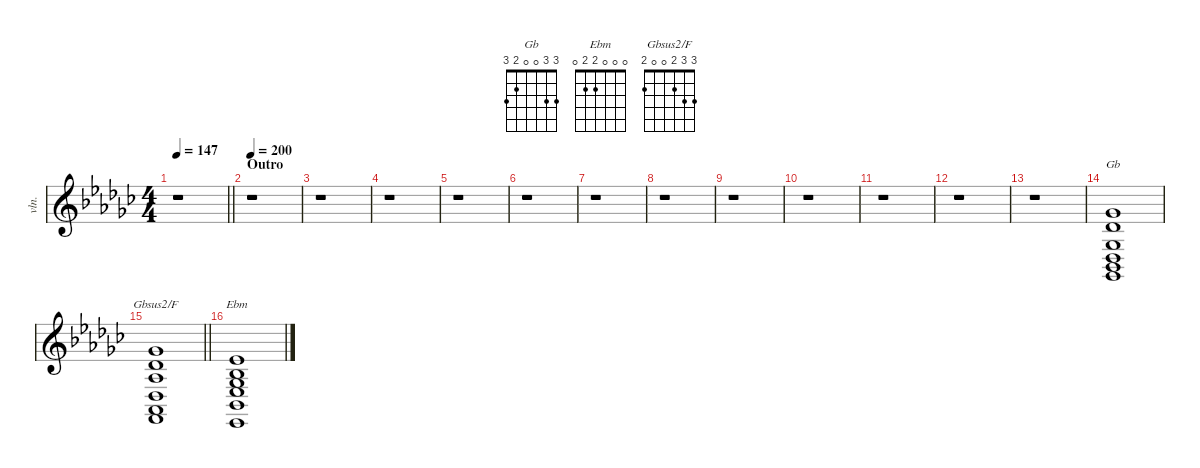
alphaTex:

\defaultSystemsLayout 8
\hideDynamics
\bracketExtendMode nobrackets
\otherSystemsTrackNameOrientation horizontal
\track ("Keyboards 2" "vln.") {defaultSystemsLayout 8 instrument stringensemble1}
\staff {score}
\tuning (Eb4 Bb3 Gb3 Db3 Ab2 Eb2)
\chord ("Gb" 3 3 0 0 2 3) {showfingering false}
\chord ("Ebm" 0 0 0 2 2 0) {showfingering false}
\chord ("Gbsus2/F" 3 3 2 0 0 2) {showfingering false}
\ts (4 4)
\tempo 147
\clef g2
\barLineRight lightlight
\ks ebminor
r.1{dy f beam Down} |
\section ("" "Outro")
\tempo 200
r.1{beam Down} |
r.1{beam Down} |
r.1{beam Down} |
r.1{beam Down} |
r.1{beam Down} |
r.1{beam Down} |
r.1{beam Down} |
r.1{beam Down} |
r.1{beam Down} |
r.1{beam Down} |
r.1{beam Down} |
r.1{beam Down} |
(3.1{acc b} 3.2{acc b} 0.3{acc b} 0.4{acc b} 2.5{acc b} 3.6{acc b}).1{ch "Gb" beam Up} |
\barLineRight lightlight
(3.1{acc b} 3.2{acc b} 2.3{acc b} 0.4{acc b} 0.5{acc b} 2.6{acc forcenatural}).1{ch "Gbsus2/F" beam Up} |
(0.1{acc b} 0.2{acc b} 0.3{acc b} 2.4{acc b} 2.5{acc b} 0.6{acc b}).1{ch "Ebm" beam Up}
